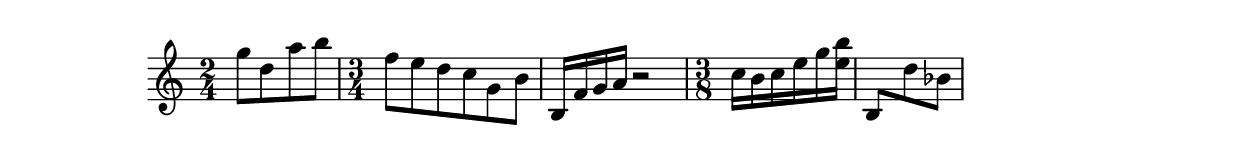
\header {
    texidoc = "Beams that are not strictly concave are damped
 according to their concaveness. "
}
\version "2.19.21"
\layout {
    ragged-right = ##t
}

\relative {
    \time 2/4 
    g''=''8[ d a' b]
   \time 3/4
    f=''8[ e d c g b]
    b,16[ f' g a]
    r2
   \time 3/8
    c=''16[ b c e g <e b'>] |
   \stemUp b,8[  \stemDown d'8 bes8]
}
